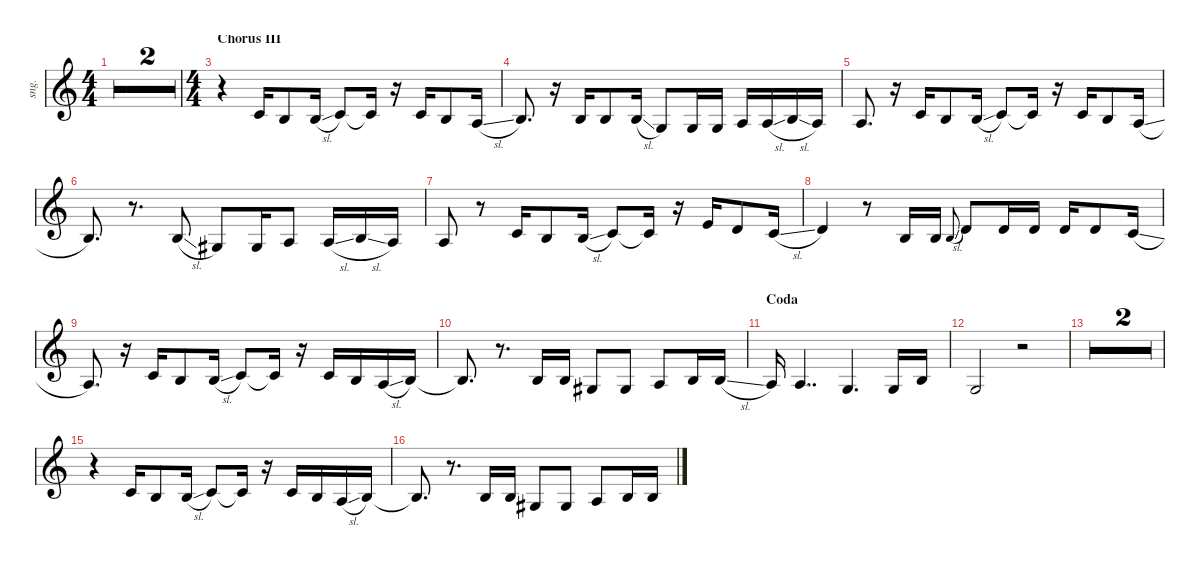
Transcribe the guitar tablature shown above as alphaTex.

\defaultSystemsLayout 4
\hideDynamics
\bracketExtendMode nobrackets
\otherSystemsTrackNameOrientation horizontal
\track ("Singer" "sng.") {defaultSystemsLayout 4 multiBarRest instrument voiceoohs}
\staff {score}
\tuning (E4 B3 G3 D3 A2 E2)
\ts (4 4)
\tempo 70
\clef g2
\ks c
r.1{dy mf} |
\ts (2 4)
\beaming (8 2 2)
r.2 |
\ts (4 4)
\beaming (8 2 2 2 2)
\section ("" "Chorus III")
r.4 5.3.16 4.3.8 4.3{sl}.16 5.3.8 5.3{t}.16 r.16 5.3.16 4.3.8 2.3{sl}.16 |
4.3.8{d} r.16 4.3.16 4.3.8 4.3{sl}.16 0.3.8 0.3.16 0.3.16 2.3.16 2.3{sl}.16 4.3{sl}.16 2.3.16 |
2.3.8{d} r.16 5.3.16 4.3.8 4.3{sl}.16 5.3.8 5.3{t}.16 r.16 5.3.16 4.3.8 2.3{sl}.16 |
4.3.8{d} r.8{d} 4.3{sl}.8 1.3{acc #}.8 1.3{acc #}.16 2.3.8 2.3{sl}.16 4.3{sl}.16 2.3.16 |
2.3.8 r.8 5.3.16 4.3.8 4.3{sl}.16 5.3.8 5.3{t}.16 r.16 5.2.16 3.2.8 5.3{sl}.16 |
7.3.4 r.8 4.3.16 4.3.16 4.3{sl}.8{gr onbeat} 7.3.8 7.3.16 7.3.16 7.3.16 7.3.8 5.3{sl}.16 |
2.3.8{d} r.16 5.3.16 4.3.8 4.3{sl}.16 5.3.8 5.3{t}.16 r.16 5.3.16 4.3.16 2.3{sl}.16 4.3.16 |
4.3{t}.8{d} r.8{d} 4.3.16 4.3.16 1.3{acc #}.8 1.3{acc #}.8 2.3.8 4.3.16 4.3{sl}.16 |
\section ("" "Coda")
2.3.16 2.3.4{dd} 0.3.4{d} 0.3.16 4.3.16 |
0.3.2 r.2 |
r.1 |
r.1 |
r.4 5.3.16 4.3.8 4.3{sl}.16 5.3.8 5.3{t}.16 r.16 5.3.16 4.3.16 2.3{sl}.16 4.3.16 |
4.3{t}.8{d} r.8{d} 4.3.16 4.3.16 1.3{acc #}.8 1.3{acc #}.8 2.3.8 4.3.16 4.3{sl}.16
